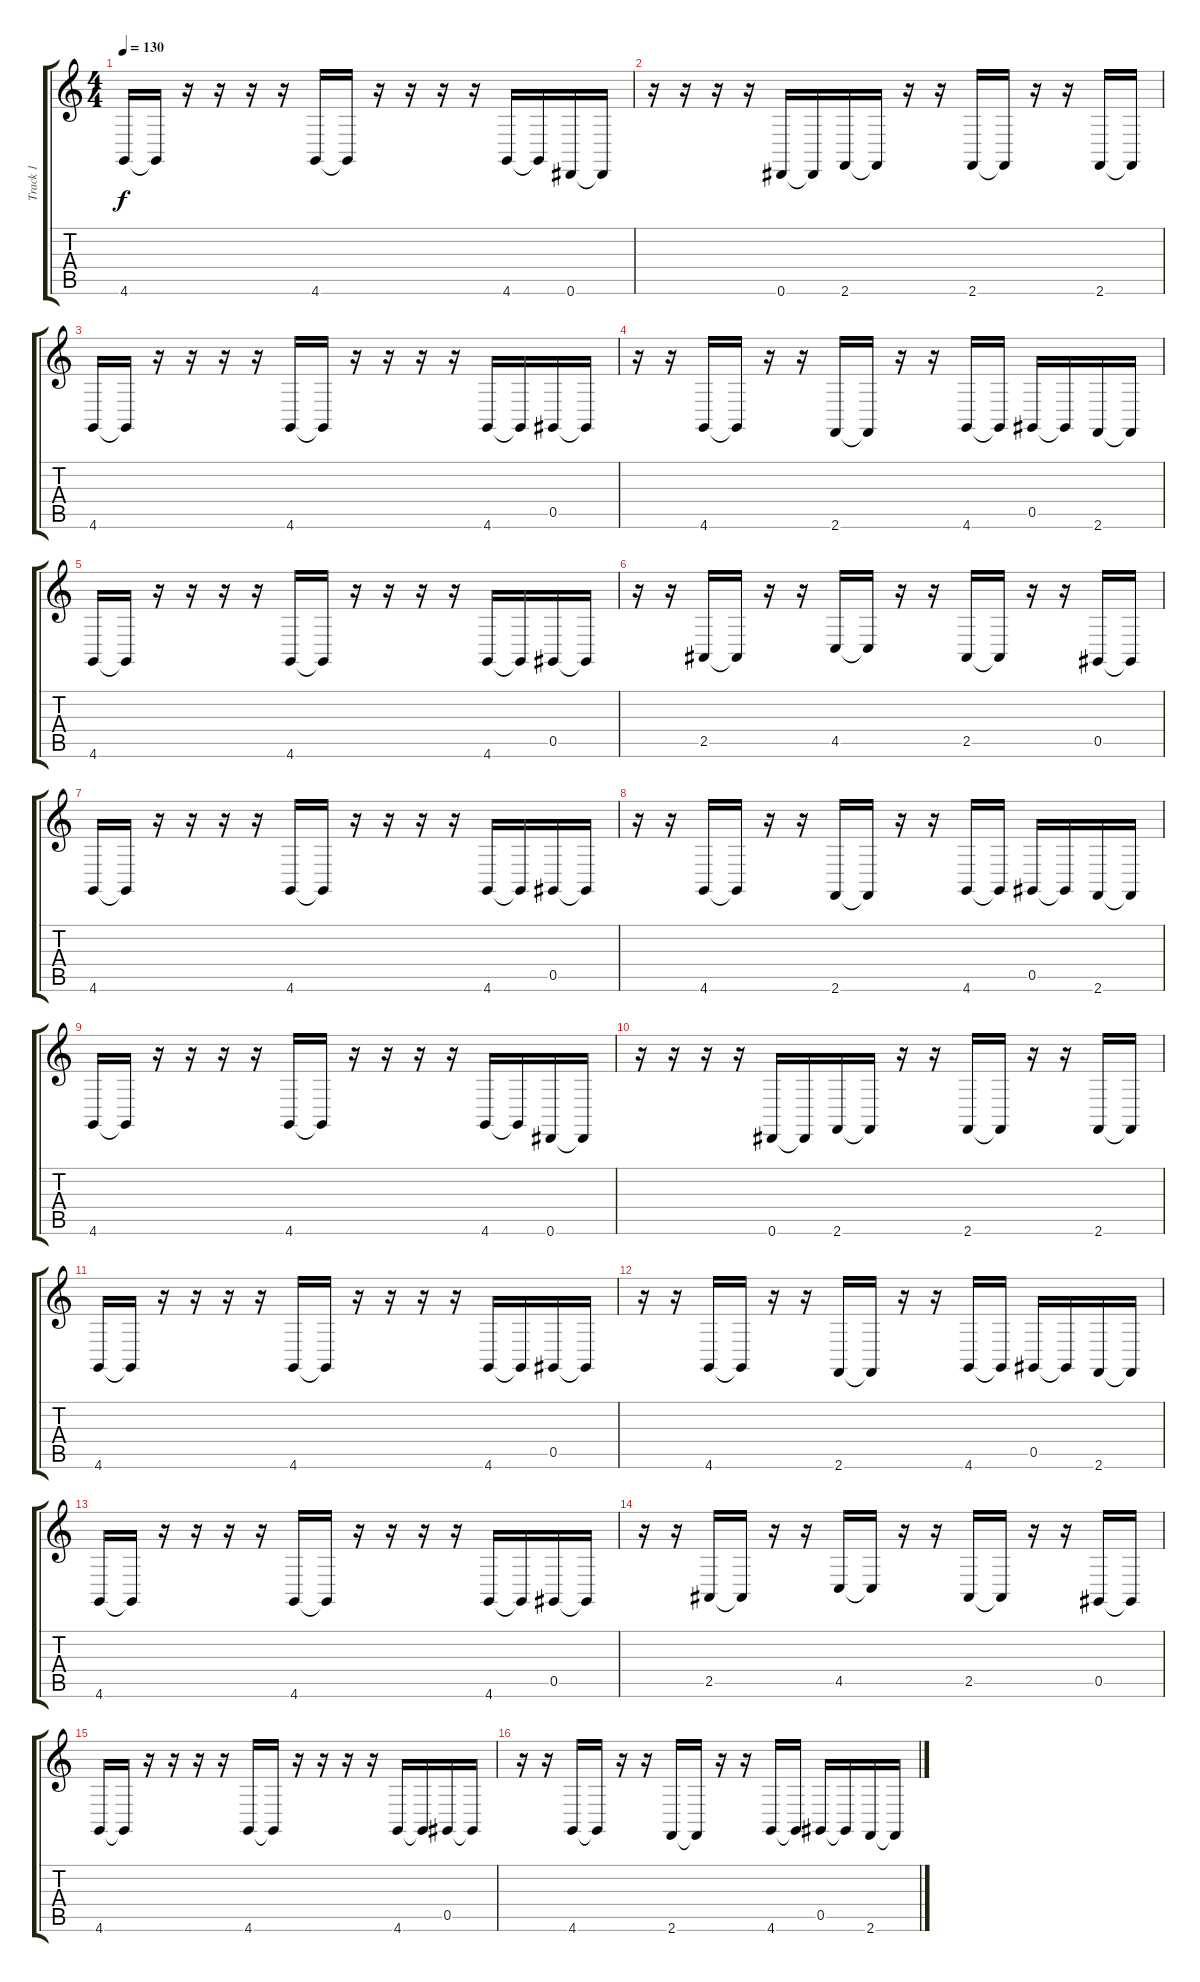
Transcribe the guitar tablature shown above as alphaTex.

\track ("Track 1" "Track 1") {instrument lead5charang}
\staff {score tabs}
\tuning (Eb4 Bb3 Gb3 Db3 Ab2 Eb2) {hide}
\ts (4 4)
\tempo 130
\clef g2
\ks c
4.6.16{dy f} 4.6{t}.16 r.16 r.16 r.16 r.16 4.6.16 4.6{t}.16 r.16 r.16 r.16 r.16 4.6.16 4.6{t}.16 0.6.16 0.6{t}.16 |
r.16 r.16 r.16 r.16 0.6.16 0.6{t}.16 2.6.16 2.6{t}.16 r.16 r.16 2.6.16 2.6{t}.16 r.16 r.16 2.6.16 2.6{t}.16 |
4.6.16 4.6{t}.16 r.16 r.16 r.16 r.16 4.6.16 4.6{t}.16 r.16 r.16 r.16 r.16 4.6.16 4.6{t}.16 0.5.16 0.5{t}.16 |
r.16 r.16 4.6.16 4.6{t}.16 r.16 r.16 2.6.16 2.6{t}.16 r.16 r.16 4.6.16 4.6{t}.16 0.5.16 0.5{t}.16 2.6.16 2.6{t}.16 |
4.6.16 4.6{t}.16 r.16 r.16 r.16 r.16 4.6.16 4.6{t}.16 r.16 r.16 r.16 r.16 4.6.16 4.6{t}.16 0.5.16 0.5{t}.16 |
r.16 r.16 2.5.16 2.5{t}.16 r.16 r.16 4.5.16 4.5{t}.16 r.16 r.16 2.5.16 2.5{t}.16 r.16 r.16 0.5.16 0.5{t}.16 |
4.6.16 4.6{t}.16 r.16 r.16 r.16 r.16 4.6.16 4.6{t}.16 r.16 r.16 r.16 r.16 4.6.16 4.6{t}.16 0.5.16 0.5{t}.16 |
r.16 r.16 4.6.16 4.6{t}.16 r.16 r.16 2.6.16 2.6{t}.16 r.16 r.16 4.6.16 4.6{t}.16 0.5.16 0.5{t}.16 2.6.16 2.6{t}.16 |
4.6.16 4.6{t}.16 r.16 r.16 r.16 r.16 4.6.16 4.6{t}.16 r.16 r.16 r.16 r.16 4.6.16 4.6{t}.16 0.6.16 0.6{t}.16 |
r.16 r.16 r.16 r.16 0.6.16 0.6{t}.16 2.6.16 2.6{t}.16 r.16 r.16 2.6.16 2.6{t}.16 r.16 r.16 2.6.16 2.6{t}.16 |
4.6.16 4.6{t}.16 r.16 r.16 r.16 r.16 4.6.16 4.6{t}.16 r.16 r.16 r.16 r.16 4.6.16 4.6{t}.16 0.5.16 0.5{t}.16 |
r.16 r.16 4.6.16 4.6{t}.16 r.16 r.16 2.6.16 2.6{t}.16 r.16 r.16 4.6.16 4.6{t}.16 0.5.16 0.5{t}.16 2.6.16 2.6{t}.16 |
4.6.16 4.6{t}.16 r.16 r.16 r.16 r.16 4.6.16 4.6{t}.16 r.16 r.16 r.16 r.16 4.6.16 4.6{t}.16 0.5.16 0.5{t}.16 |
r.16 r.16 2.5.16 2.5{t}.16 r.16 r.16 4.5.16 4.5{t}.16 r.16 r.16 2.5.16 2.5{t}.16 r.16 r.16 0.5.16 0.5{t}.16 |
4.6.16 4.6{t}.16 r.16 r.16 r.16 r.16 4.6.16 4.6{t}.16 r.16 r.16 r.16 r.16 4.6.16 4.6{t}.16 0.5.16 0.5{t}.16 |
r.16 r.16 4.6.16 4.6{t}.16 r.16 r.16 2.6.16 2.6{t}.16 r.16 r.16 4.6.16 4.6{t}.16 0.5.16 0.5{t}.16 2.6.16 2.6{t}.16
